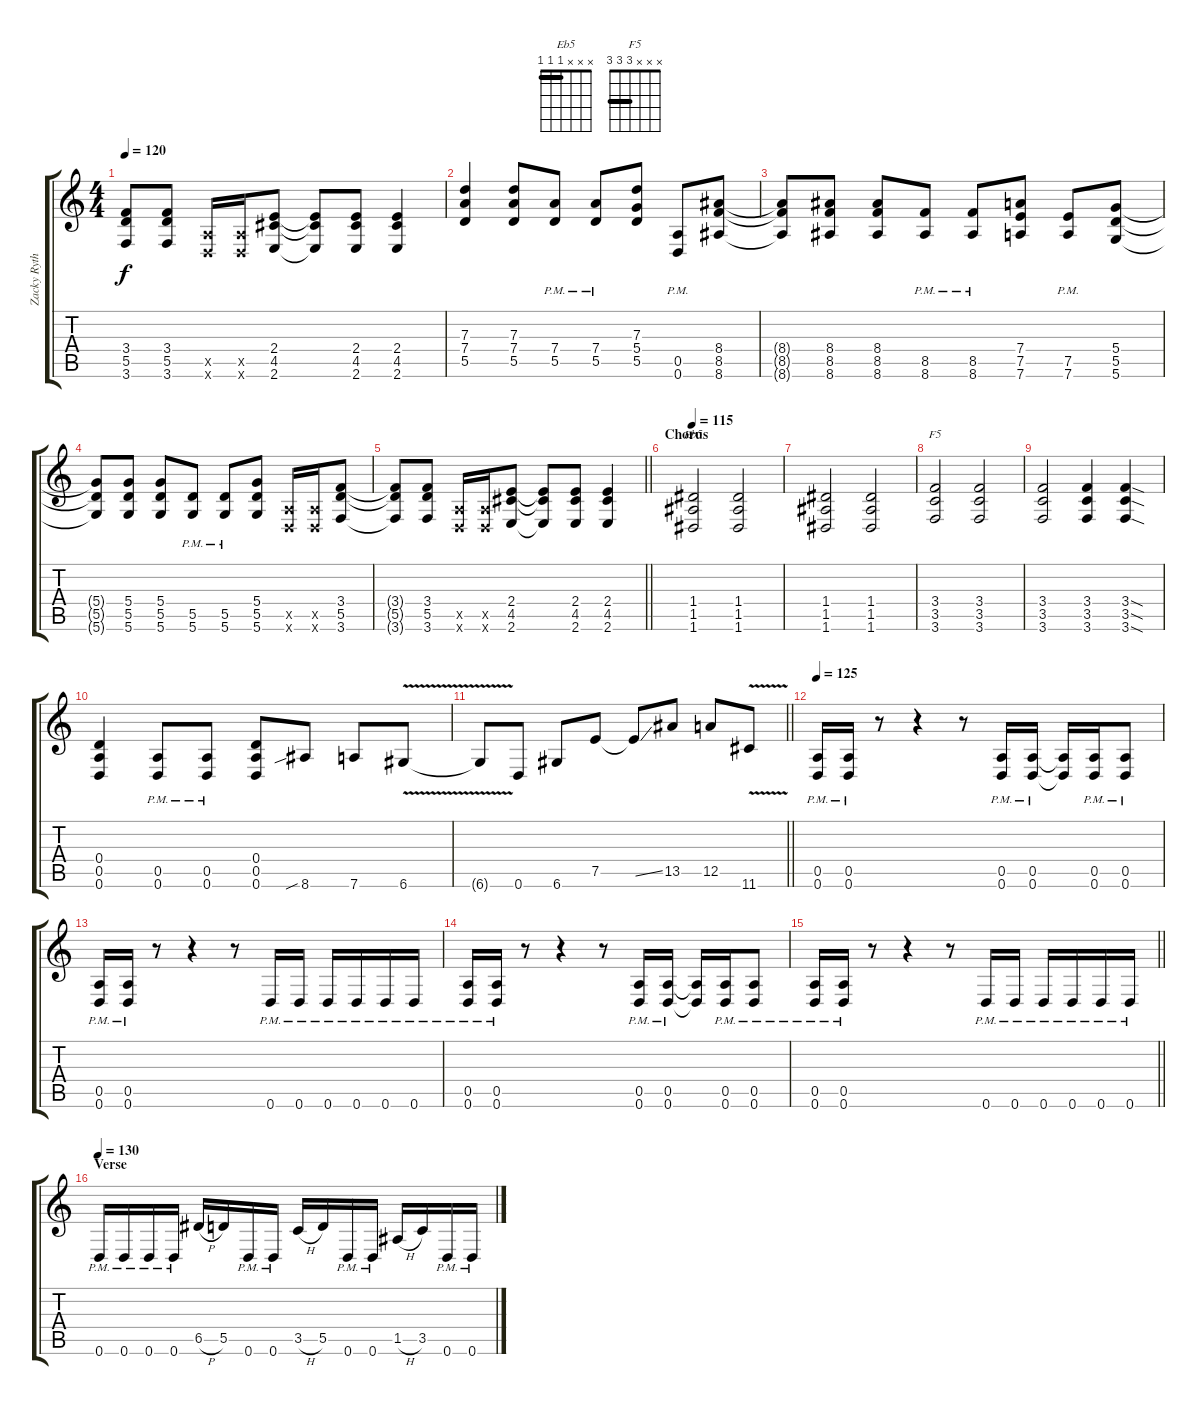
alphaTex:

\track ("Zacky Rythem" "Zacky Ryth") {instrument distortionguitar}
\staff {score tabs}
\tuning (E4 B3 G3 D3 A2 D2) {hide}
\chord ("Eb5" x x x 1 1 1) {barre 1}
\chord ("F5" x x x 3 3 3) {barre 3}
\ts (4 4)
\tempo 120
\clef g2
\ks c
(3.4{t} 5.5{t} 3.6{t}).8{dy f} (3.4 5.5 3.6).8 (0.5{x} 0.6{x}).16 (0.5{x} 0.6{x}).16 (2.4 4.5 2.6).8 (2.4{t} 4.5{t} 2.6{t}).8 (2.4 4.5 2.6).8 (2.4 4.5 2.6).4 |
(7.3 7.4 5.5).4 (7.3 7.4 5.5).8 (7.4{pm} 5.5{pm}).8 (7.4{pm} 5.5{pm}).8 (7.3 5.4 5.5).8 (0.5{pm} 0.6{pm}).8 (8.4 8.5 8.6).8 |
(8.4{t} 8.5{t} 8.6{t}).8 (8.4 8.5 8.6).8 (8.4 8.5 8.6).8 (8.5{pm} 8.6{pm}).8 (8.5{pm} 8.6{pm}).8 (7.4 7.5 7.6).8 (7.5{pm} 7.6{pm}).8 (5.4 5.5 5.6).8 |
(5.4{t} 5.5{t} 5.6{t}).8 (5.4 5.5 5.6).8 (5.4 5.5 5.6).8 (5.5{pm} 5.6{pm}).8 (5.5{pm} 5.6{pm}).8 (5.4 5.5 5.6).8 (0.5{x} 0.6{x}).16 (0.5{x} 0.6{x}).16 (3.4 5.5 3.6).8 |
\barLineRight lightlight
(3.4{t} 5.5{t} 3.6{t}).8 (3.4 5.5 3.6).8 (0.5{x} 0.6{x}).16 (0.5{x} 0.6{x}).16 (2.4 4.5 2.6).8 (2.4{t} 4.5{t} 2.6{t}).8 (2.4 4.5 2.6).8 (2.4 4.5 2.6).4 |
\section ("" "Chorus")
\tempo 115
(1.4 1.5 1.6).2{ch "Eb5"} (1.4 1.5 1.6).2 |
(1.4 1.5 1.6).2 (1.4 1.5 1.6).2 |
(3.4 3.5 3.6).2{ch "F5"} (3.4 3.5 3.6).2 |
(3.4 3.5 3.6).2 (3.4 3.5 3.6).4 (3.4{sod} 3.5{sod} 3.6{sod}).4 |
(0.4 0.5 0.6).4 (0.5{pm} 0.6{pm}).8 (0.5{pm} 0.6{pm}).8 (0.4 0.5 0.6).8 8.6{sib}.8 7.6.8 6.6{v}.8 |
\barLineRight lightlight
6.6{t}.8 0.6.8 6.6.8 7.5.8 7.5{ss t}.8 13.5.8 12.5.8 11.6{v}.8 |
\tempo 125
(0.5{pm} 0.6{pm}).16 (0.5{pm} 0.6{pm}).16 r.8 r.4 r.8 (0.5{pm} 0.6{pm}).16 (0.5{pm} 0.6{pm}).16 (0.5{t} 0.6{t}).16 (0.5{pm} 0.6{pm}).16 (0.5{pm} 0.6{pm}).8 |
(0.5{pm} 0.6{pm}).16 (0.5{pm} 0.6{pm}).16 r.8 r.4 r.8 0.6{pm}.16 0.6{pm}.16 0.6{pm}.16 0.6{pm}.16 0.6{pm}.16 0.6{pm}.16 |
(0.5{pm} 0.6{pm}).16 (0.5{pm} 0.6{pm}).16 r.8 r.4 r.8 (0.5{pm} 0.6{pm}).16 (0.5{pm} 0.6{pm}).16 (0.5{t} 0.6{t}).16 (0.5{pm} 0.6{pm}).16 (0.5{pm} 0.6{pm}).8 |
\barLineRight lightlight
(0.5{pm} 0.6{pm}).16 (0.5{pm} 0.6{pm}).16 r.8 r.4 r.8 0.6{pm}.16 0.6{pm}.16 0.6{pm}.16 0.6{pm}.16 0.6{pm}.16 0.6{pm}.16 |
\section ("" "Verse")
\tempo 130
0.6{pm}.16{volume 14 balance 5} 0.6{pm}.16 0.6{pm}.16 0.6{pm}.16 6.5{h}.16 5.5.16 0.6{pm}.16 0.6{pm}.16 3.5{h}.16 5.5.16 0.6{pm}.16 0.6{pm}.16 1.5{h}.16 3.5.16 0.6{pm}.16 0.6{pm}.16
